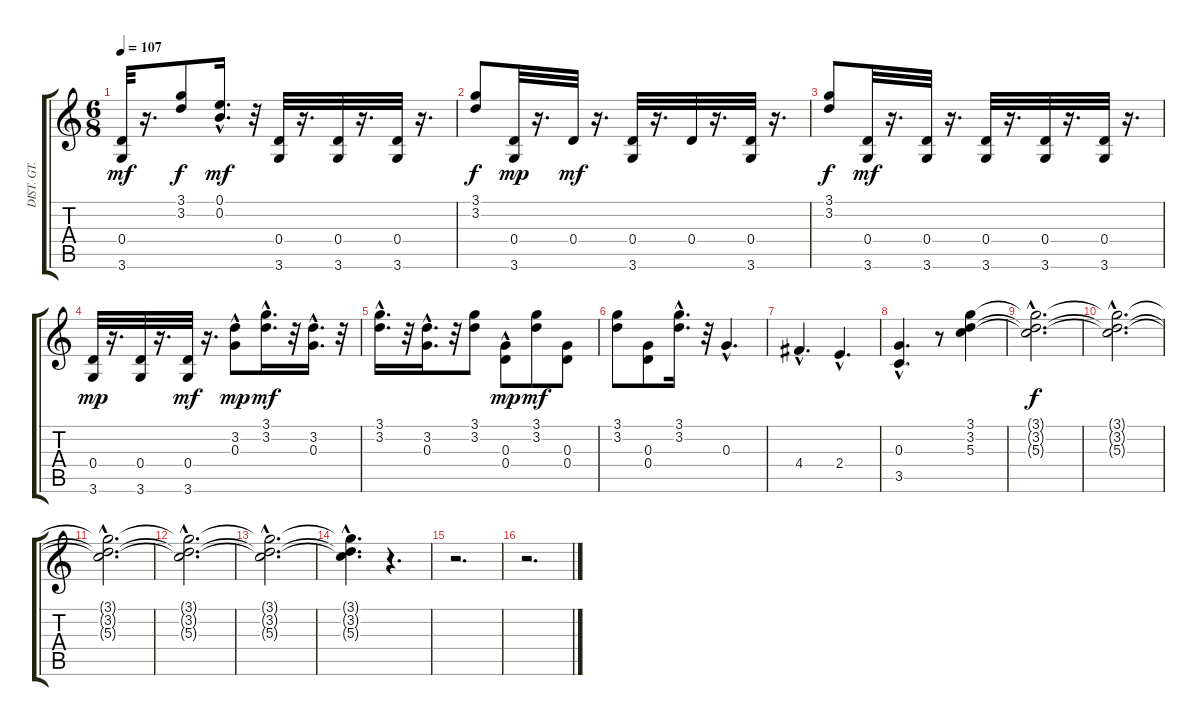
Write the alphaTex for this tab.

\track ("DIST. GT." "DIST. GT.") {instrument distortionguitar}
\staff {score tabs}
\tuning (E4 B3 G3 D3 A2 E2) {hide}
\ts (6 8)
\tempo 107
\clef g2
\ks c
(0.4 3.6).32{dy mf} r.16{d} (3.1 3.2).8{dy f} (0.1{hac} 0.2{hac}).16{d dy mf} r.32 (0.4 3.6).32 r.16{d} (0.4 3.6).32 r.16{d} (0.4 3.6).32 r.16{d} |
(3.1 3.2).8{dy f} (0.4 3.6).32{dy mp} r.16{d} 0.4.32{dy mf} r.16{d} (0.4 3.6).32 r.16{d} 0.4.32 r.16{d} (0.4 3.6).32 r.16{d} |
(3.1 3.2).8{dy f} (0.4 3.6).32{dy mf} r.16{d} (0.4 3.6).32 r.16{d} (0.4 3.6).32 r.16{d} (0.4 3.6).32 r.16{d} (0.4 3.6).32 r.16{d} |
(0.4 3.6).32{dy mp} r.16{d} (0.4 3.6).32 r.16{d} (0.4 3.6).32{dy mf} r.16{d} (3.2{hac} 0.3).8{dy mp} (3.1{hac} 3.2{hac}).16{d dy mf} r.32 (3.2{hac} 0.3{hac}).16{d} r.32 |
(3.1{hac} 3.2{hac}).16{d} r.32 (3.2{hac} 0.3{hac}).16{d} r.32 (3.1 3.2).8 (0.3{hac} 0.4).8{dy mp} (3.1 3.2).8{dy mf} (0.3 0.4).8 |
(3.1 3.2).8 (0.3 0.4).8 (3.1{hac} 3.2{hac}).16{d} r.32 0.3{hac}.4{d} |
4.4{hac}.4{d} 2.4{hac}.4{d} |
(0.3{hac} 3.5{hac}).4{d} r.8 (3.1 3.2 5.3).4{volume 16} |
(3.1{hac t} 3.2{hac t} 5.3{hac t}).2{d dy f} |
(3.1{hac t} 3.2{hac t} 5.3{hac t}).2{d} |
(3.1{hac t} 3.2{hac t} 5.3{hac t}).2{d} |
(3.1{hac t} 3.2{hac t} 5.3{hac t}).2{d} |
(3.1{hac t} 3.2{hac t} 5.3{hac t}).2{d} |
(3.1{hac t} 3.2{hac t} 5.3{hac t}).4{d} r.4{d} |
r.2{d} |
r.2{d}
